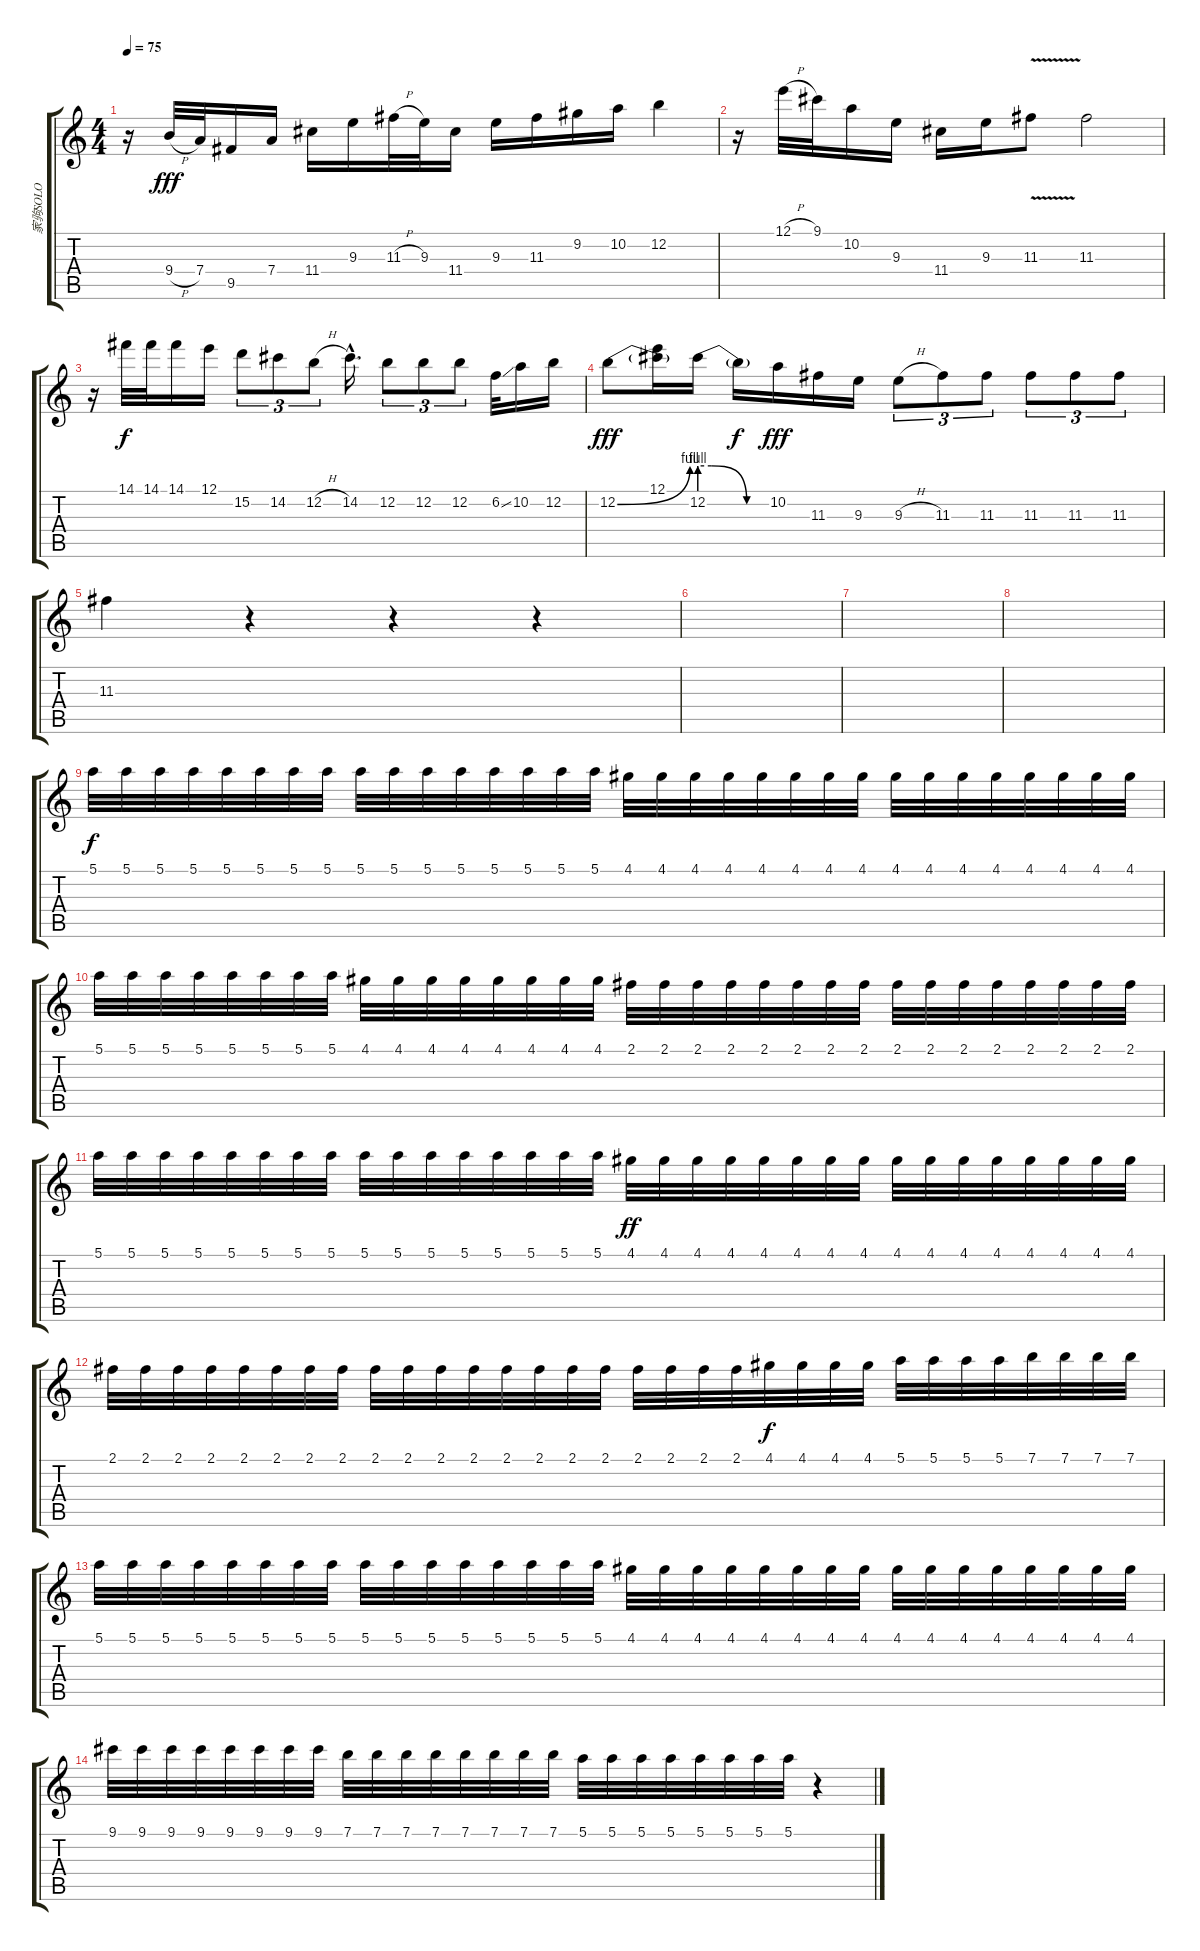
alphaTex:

\track ("家驹SOLO" "家驹SOLO") {instrument acousticguitarnylon}
\staff {score tabs}
\tuning (E4 B3 G3 D3 A2 E2) {hide}
\ts (4 4)
\tempo 75
\clef g2
\ks c
r.16{dy fff} 9.4{h}.32 7.4.32 9.5.16 7.4.16 11.4.16 9.3.16 11.3{h}.32 9.3.32 11.4.16 9.3.16 11.3.16 9.2.16 10.2.16 12.2.4 |
r.16 12.1{h}.32 9.1.32 10.2.16 9.3.16 11.4.16 9.3.16 11.3{v}.8 11.3.2 |
r.16 14.1.32{dy f} 14.1.32 14.1.16 12.1.16 15.2.8{tu (3 2)} 14.2.8{tu (3 2)} 12.2{h}.8{tu (3 2)} 14.2{hac}.16{d} 12.2.8{tu (3 2)} 12.2.8{tu (3 2)} 12.2.8{tu (3 2)} 6.2{ss}.32 10.2.16 12.2.16 |
12.2{be (bend 0 0 60 4)}.8{dy fff} (12.1 12.2{t}).16 12.2{be (custom 0 4 10 4 40 0 60 0)}.16 12.2{t}.16{dy f} 10.2.16{dy fff} 11.3.16 9.3.16 9.3{h}.8{tu (3 2)} 11.3.8{tu (3 2)} 11.3.8{tu (3 2)} 11.3.8{tu (3 2)} 11.3.8{tu (3 2)} 11.3.8{tu (3 2)} |
11.3.4 r.4 r.4 r.4 |
|
|
|
5.1.32{dy f} 5.1.32 5.1.32 5.1.32 5.1.32 5.1.32 5.1.32 5.1.32 5.1.32 5.1.32 5.1.32 5.1.32 5.1.32 5.1.32 5.1.32 5.1.32 4.1.32 4.1.32 4.1.32 4.1.32 4.1.32 4.1.32 4.1.32 4.1.32 4.1.32 4.1.32 4.1.32 4.1.32 4.1.32 4.1.32 4.1.32 4.1.32 |
5.1.32 5.1.32 5.1.32 5.1.32 5.1.32 5.1.32 5.1.32 5.1.32 4.1.32 4.1.32 4.1.32 4.1.32 4.1.32 4.1.32 4.1.32 4.1.32 2.1.32 2.1.32 2.1.32 2.1.32 2.1.32 2.1.32 2.1.32 2.1.32 2.1.32 2.1.32 2.1.32 2.1.32 2.1.32 2.1.32 2.1.32 2.1.32 |
5.1.32{volume 15} 5.1.32 5.1.32 5.1.32 5.1.32 5.1.32 5.1.32 5.1.32 5.1.32{volume 14} 5.1.32 5.1.32 5.1.32 5.1.32 5.1.32 5.1.32 5.1.32 4.1.32{dy ff volume 13} 4.1.32 4.1.32 4.1.32 4.1.32 4.1.32 4.1.32 4.1.32 4.1.32{volume 12} 4.1.32 4.1.32 4.1.32 4.1.32 4.1.32 4.1.32 4.1.32 |
2.1.32{volume 11} 2.1.32 2.1.32 2.1.32 2.1.32 2.1.32 2.1.32 2.1.32 2.1.32{volume 10} 2.1.32 2.1.32 2.1.32 2.1.32 2.1.32 2.1.32 2.1.32 2.1.32{volume 9} 2.1.32 2.1.32 2.1.32 4.1.32{dy f} 4.1.32 4.1.32 4.1.32 5.1.32{volume 8} 5.1.32 5.1.32 5.1.32 7.1.32 7.1.32 7.1.32 7.1.32 |
5.1.32{volume 7} 5.1.32 5.1.32 5.1.32 5.1.32 5.1.32 5.1.32 5.1.32 5.1.32{volume 6} 5.1.32 5.1.32 5.1.32 5.1.32 5.1.32 5.1.32 5.1.32 4.1.32{volume 5} 4.1.32 4.1.32 4.1.32 4.1.32 4.1.32 4.1.32 4.1.32 4.1.32{volume 4} 4.1.32 4.1.32 4.1.32 4.1.32 4.1.32 4.1.32 4.1.32 |
9.1.32{volume 3} 9.1.32 9.1.32 9.1.32 9.1.32 9.1.32 9.1.32 9.1.32 7.1.32{volume 2} 7.1.32 7.1.32 7.1.32 7.1.32 7.1.32 7.1.32 7.1.32 5.1.32{volume 1} 5.1.32 5.1.32 5.1.32 5.1.32 5.1.32 5.1.32 5.1.32 r.4{volume 0}
